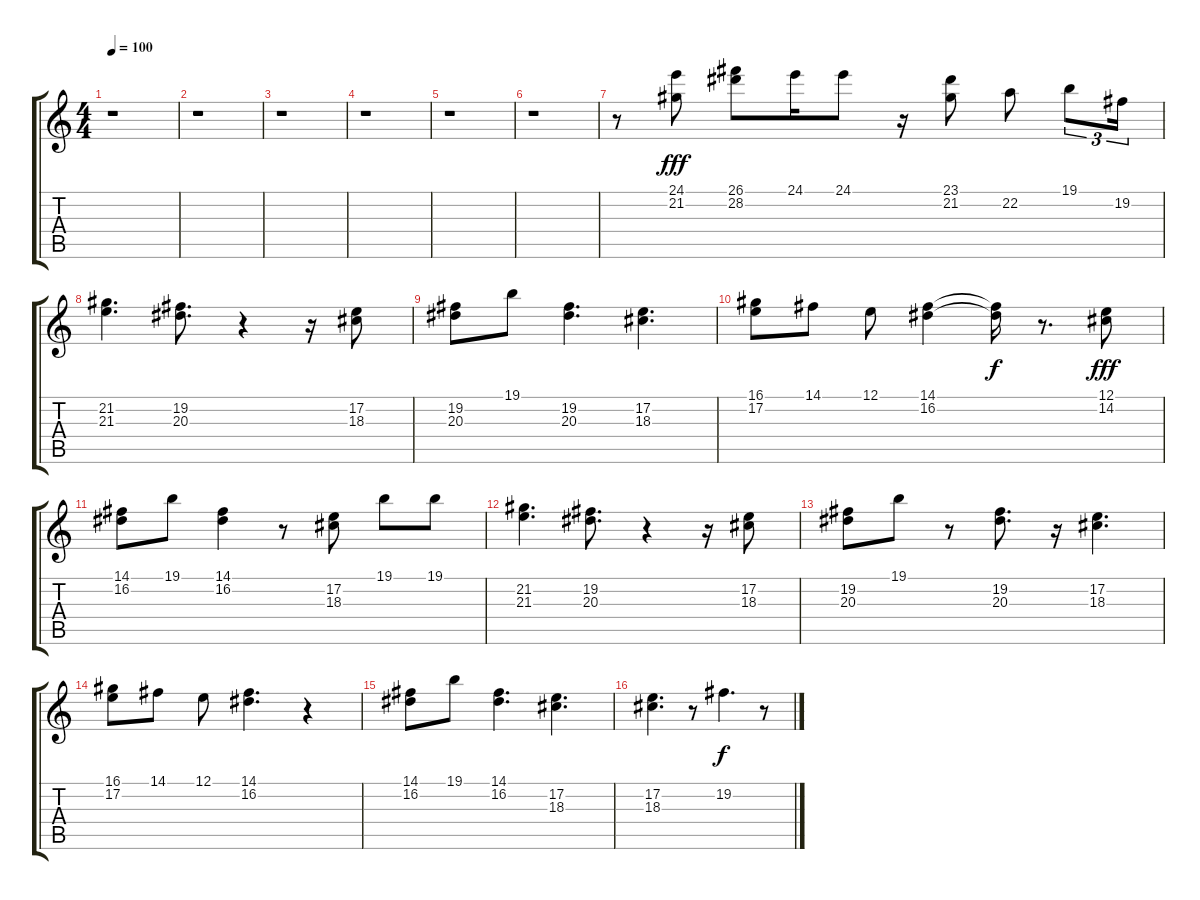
\track "" {instrument flute}
\staff {score tabs}
\tuning (E4 B3 G3 D3 A2 E2) {hide}
\ts (4 4)
\tempo 100
\clef g2
\ks c
r.1{dy fff} |
r.1 |
r.1 |
r.1 |
r.1 |
r.1 |
r.8 (24.1 21.2).8 (26.1 28.2).8 24.1.16 24.1.8 r.16 (23.1 21.2).8 22.2.8 19.1.8{tu (3 2)} 19.2.16{tu (3 2)} |
(21.2 21.3).4{d} (19.2 20.3).8{d} r.4 r.16 (17.2 18.3).8 |
(19.2 20.3).8 19.1.8 (19.2 20.3).4{d} (17.2 18.3).4{d} |
(16.1 17.2).8 14.1.8 12.1.8 (14.1 16.2).4 (14.1{t} 16.2{t}).16{dy f} r.8{d} (12.1 14.2).8{dy fff} |
(14.1 16.2).8 19.1.8 (14.1 16.2).4 r.8 (17.2 18.3).8 19.1.8 19.1.8 |
(21.2 21.3).4{d} (19.2 20.3).8{d} r.4 r.16 (17.2 18.3).8 |
(19.2 20.3).8 19.1.8 r.8 (19.2 20.3).8{d} r.16 (17.2 18.3).4{d} |
(16.1 17.2).8 14.1.8 12.1.8 (14.1 16.2).4{d} r.4 |
(14.1 16.2).8 19.1.8 (14.1 16.2).4{d} (17.2 18.3).4{d} |
(17.2 18.3).4{d} r.8 19.2.4{d dy f} r.8
